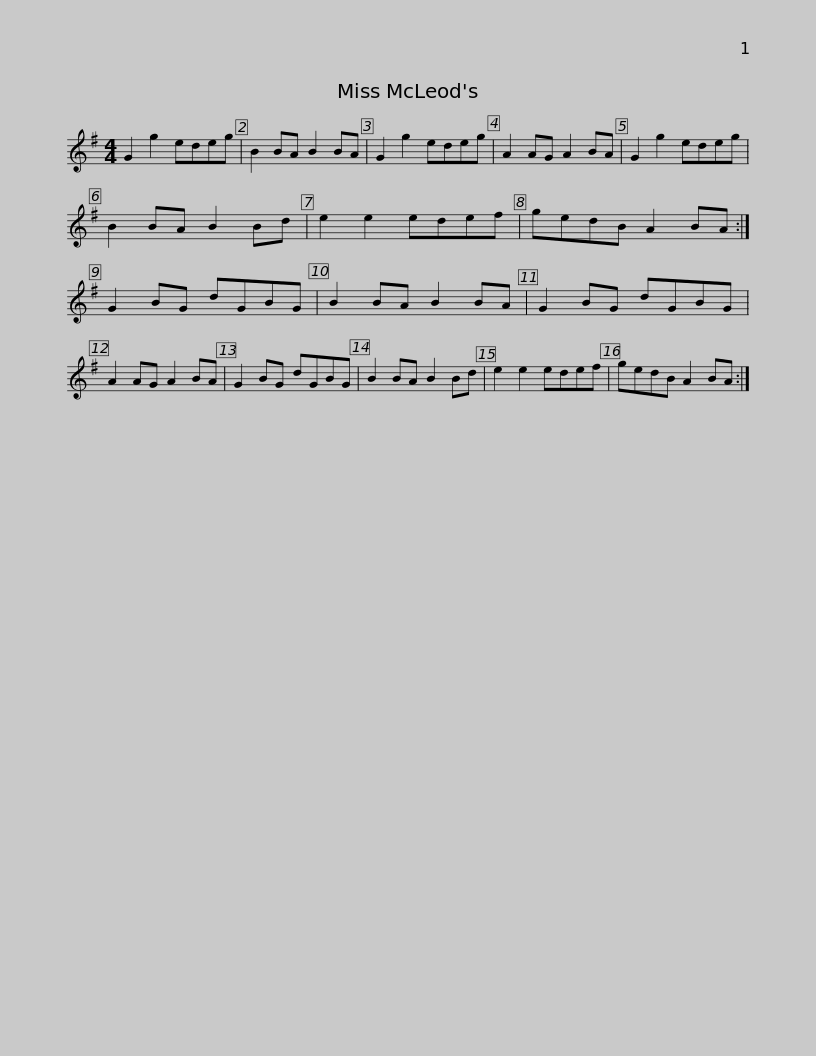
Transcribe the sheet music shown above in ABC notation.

X:1
L:1/8
M:4/4
I:linebreak $
K:G
V:1 treble
V:1
 G2 g2 edeg | B2 BA B2 BA | G2 g2 edeg | A2 AG A2 BA | G2 g2 edeg | %5
 B2 BA B2 Bd | e2 e2 edef |$ gedB A2 BA :| G2 BG dGBG | B2 BA B2 BA | %10
 G2 BG dGBG | A2 AG A2 BA | G2 BG dGBG |$ B2 BA B2 Bd | e2 e2 edef | %15
 gedB A2 BA :| %16
